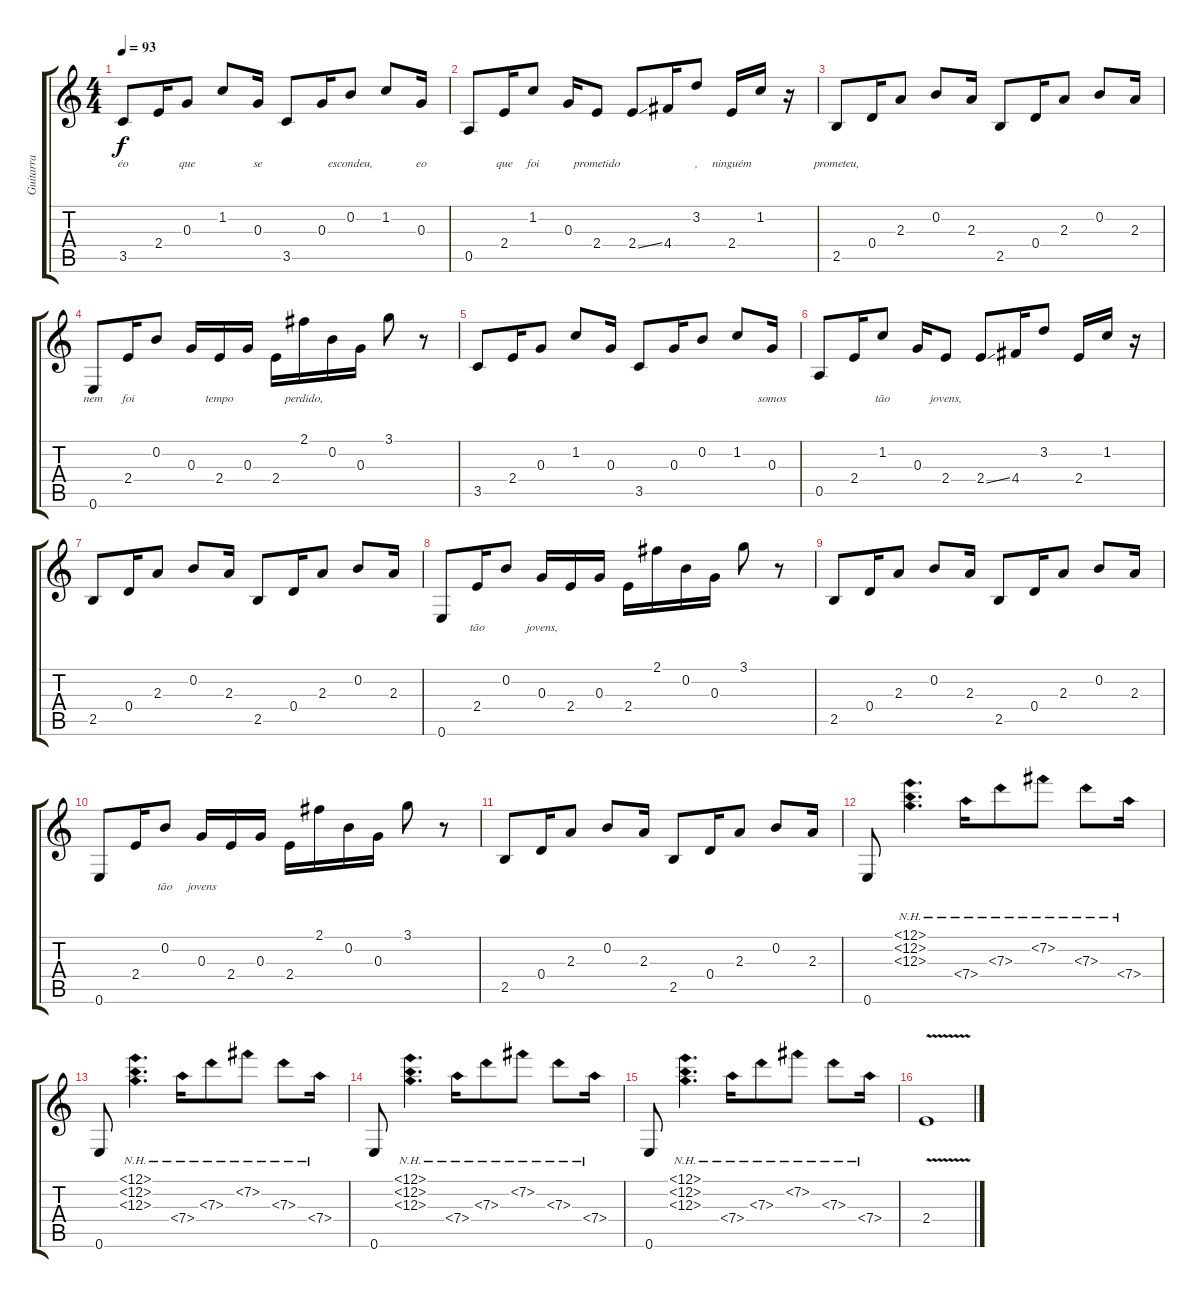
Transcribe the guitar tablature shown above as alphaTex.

\track ("Guitarra" "Guitarra") {instrument acousticguitarnylon}
\staff {score tabs}
\tuning (E4 B3 G3 D3 A2 E2) {hide}
\ts (4 4)
\tempo 93
\clef g2
\ks c
3.5.8{lyrics (0 "éo") lyrics (1 "") lyrics (2 "") lyrics (3 "") lyrics (4 "") dy f} 2.4.16{lyrics (0 "") lyrics (1 "") lyrics (2 "") lyrics (3 "") lyrics (4 "")} 0.3.8{lyrics (0 "que") lyrics (1 "") lyrics (2 "") lyrics (3 "") lyrics (4 "")} 1.2.8{lyrics (0 "") lyrics (1 "") lyrics (2 "") lyrics (3 "") lyrics (4 "")} 0.3.16{lyrics (0 "se") lyrics (1 "") lyrics (2 "") lyrics (3 "") lyrics (4 "")} 3.5.8{lyrics (0 "") lyrics (1 "") lyrics (2 "") lyrics (3 "") lyrics (4 "")} 0.3.16{lyrics (0 "") lyrics (1 "") lyrics (2 "") lyrics (3 "") lyrics (4 "")} 0.2.8{lyrics (0 "escondeu,") lyrics (1 "") lyrics (2 "") lyrics (3 "") lyrics (4 "")} 1.2.8{lyrics (0 "") lyrics (1 "") lyrics (2 "") lyrics (3 "") lyrics (4 "")} 0.3.16{lyrics (0 "eo") lyrics (1 "") lyrics (2 "") lyrics (3 "") lyrics (4 "")} |
0.5.8{lyrics (0 "") lyrics (1 "") lyrics (2 "") lyrics (3 "") lyrics (4 "")} 2.4.16{lyrics (0 "que") lyrics (1 "") lyrics (2 "") lyrics (3 "") lyrics (4 "")} 1.2.8{lyrics (0 "foi") lyrics (1 "") lyrics (2 "") lyrics (3 "") lyrics (4 "")} 0.3.16{lyrics (0 "") lyrics (1 "") lyrics (2 "") lyrics (3 "") lyrics (4 "")} 2.4.8{lyrics (0 "prometido") lyrics (1 "") lyrics (2 "") lyrics (3 "") lyrics (4 "")} 2.4{ss}.8{lyrics (0 "") lyrics (1 "") lyrics (2 "") lyrics (3 "") lyrics (4 "")} 4.4.16{lyrics (0 "") lyrics (1 "") lyrics (2 "") lyrics (3 "") lyrics (4 "")} 3.2.8{lyrics (0 ",") lyrics (1 "") lyrics (2 "") lyrics (3 "") lyrics (4 "")} 2.4.16{lyrics (0 "ninguém") lyrics (1 "") lyrics (2 "") lyrics (3 "") lyrics (4 "")} 1.2.16{lyrics (0 "") lyrics (1 "") lyrics (2 "") lyrics (3 "") lyrics (4 "")} r.16 |
2.5.8{lyrics (0 "prometeu,") lyrics (1 "") lyrics (2 "") lyrics (3 "") lyrics (4 "")} 0.4.16{lyrics (0 "") lyrics (1 "") lyrics (2 "") lyrics (3 "") lyrics (4 "")} 2.3.8{lyrics (0 "") lyrics (1 "") lyrics (2 "") lyrics (3 "") lyrics (4 "")} 0.2.8{lyrics (0 "") lyrics (1 "") lyrics (2 "") lyrics (3 "") lyrics (4 "")} 2.3.16{lyrics (0 "") lyrics (1 "") lyrics (2 "") lyrics (3 "") lyrics (4 "")} 2.5.8{lyrics (0 "") lyrics (1 "") lyrics (2 "") lyrics (3 "") lyrics (4 "")} 0.4.16{lyrics (0 "") lyrics (1 "") lyrics (2 "") lyrics (3 "") lyrics (4 "")} 2.3.8{lyrics (0 "") lyrics (1 "") lyrics (2 "") lyrics (3 "") lyrics (4 "")} 0.2.8{lyrics (0 "") lyrics (1 "") lyrics (2 "") lyrics (3 "") lyrics (4 "")} 2.3.16{lyrics (0 "") lyrics (1 "") lyrics (2 "") lyrics (3 "") lyrics (4 "")} |
0.6.8{lyrics (0 "nem") lyrics (1 "") lyrics (2 "") lyrics (3 "") lyrics (4 "")} 2.4.16{lyrics (0 "foi") lyrics (1 "") lyrics (2 "") lyrics (3 "") lyrics (4 "")} 0.2.8{lyrics (0 "") lyrics (1 "") lyrics (2 "") lyrics (3 "") lyrics (4 "")} 0.3.16{lyrics (0 "") lyrics (1 "") lyrics (2 "") lyrics (3 "") lyrics (4 "")} 2.4.16{lyrics (0 "tempo") lyrics (1 "") lyrics (2 "") lyrics (3 "") lyrics (4 "")} 0.3.16{lyrics (0 "") lyrics (1 "") lyrics (2 "") lyrics (3 "") lyrics (4 "")} 2.4.16{lyrics (0 "") lyrics (1 "") lyrics (2 "") lyrics (3 "") lyrics (4 "")} 2.1.16{lyrics (0 "perdido,") lyrics (1 "") lyrics (2 "") lyrics (3 "") lyrics (4 "")} 0.2.16{lyrics (0 "") lyrics (1 "") lyrics (2 "") lyrics (3 "") lyrics (4 "")} 0.3.16{lyrics (0 "") lyrics (1 "") lyrics (2 "") lyrics (3 "") lyrics (4 "")} 3.1.8{lyrics (0 "") lyrics (1 "") lyrics (2 "") lyrics (3 "") lyrics (4 "")} r.8 |
3.5.8{lyrics (0 "") lyrics (1 "") lyrics (2 "") lyrics (3 "") lyrics (4 "")} 2.4.16{lyrics (0 "") lyrics (1 "") lyrics (2 "") lyrics (3 "") lyrics (4 "")} 0.3.8{lyrics (0 "") lyrics (1 "") lyrics (2 "") lyrics (3 "") lyrics (4 "")} 1.2.8{lyrics (0 "") lyrics (1 "") lyrics (2 "") lyrics (3 "") lyrics (4 "")} 0.3.16{lyrics (0 "") lyrics (1 "") lyrics (2 "") lyrics (3 "") lyrics (4 "")} 3.5.8{lyrics (0 "") lyrics (1 "") lyrics (2 "") lyrics (3 "") lyrics (4 "")} 0.3.16{lyrics (0 "") lyrics (1 "") lyrics (2 "") lyrics (3 "") lyrics (4 "")} 0.2.8{lyrics (0 "") lyrics (1 "") lyrics (2 "") lyrics (3 "") lyrics (4 "")} 1.2.8{lyrics (0 "") lyrics (1 "") lyrics (2 "") lyrics (3 "") lyrics (4 "")} 0.3.16{lyrics (0 "somos") lyrics (1 "") lyrics (2 "") lyrics (3 "") lyrics (4 "")} |
0.5.8{lyrics (0 "") lyrics (1 "") lyrics (2 "") lyrics (3 "") lyrics (4 "")} 2.4.16{lyrics (0 "") lyrics (1 "") lyrics (2 "") lyrics (3 "") lyrics (4 "")} 1.2.8{lyrics (0 "tão") lyrics (1 "") lyrics (2 "") lyrics (3 "") lyrics (4 "")} 0.3.16{lyrics (0 "") lyrics (1 "") lyrics (2 "") lyrics (3 "") lyrics (4 "")} 2.4.8{lyrics (0 "jovens,") lyrics (1 "") lyrics (2 "") lyrics (3 "") lyrics (4 "")} 2.4{ss}.8{lyrics (0 "") lyrics (1 "") lyrics (2 "") lyrics (3 "") lyrics (4 "")} 4.4.16{lyrics (0 "") lyrics (1 "") lyrics (2 "") lyrics (3 "") lyrics (4 "")} 3.2.8{lyrics (0 "") lyrics (1 "") lyrics (2 "") lyrics (3 "") lyrics (4 "")} 2.4.16{lyrics (0 "") lyrics (1 "") lyrics (2 "") lyrics (3 "") lyrics (4 "")} 1.2.16{lyrics (0 "") lyrics (1 "") lyrics (2 "") lyrics (3 "") lyrics (4 "")} r.16 |
2.5.8{lyrics (0 "") lyrics (1 "") lyrics (2 "") lyrics (3 "") lyrics (4 "")} 0.4.16{lyrics (0 "") lyrics (1 "") lyrics (2 "") lyrics (3 "") lyrics (4 "")} 2.3.8{lyrics (0 "") lyrics (1 "") lyrics (2 "") lyrics (3 "") lyrics (4 "")} 0.2.8{lyrics (0 "") lyrics (1 "") lyrics (2 "") lyrics (3 "") lyrics (4 "")} 2.3.16{lyrics (0 "") lyrics (1 "") lyrics (2 "") lyrics (3 "") lyrics (4 "")} 2.5.8{lyrics (0 "") lyrics (1 "") lyrics (2 "") lyrics (3 "") lyrics (4 "")} 0.4.16{lyrics (0 "") lyrics (1 "") lyrics (2 "") lyrics (3 "") lyrics (4 "")} 2.3.8{lyrics (0 "") lyrics (1 "") lyrics (2 "") lyrics (3 "") lyrics (4 "")} 0.2.8{lyrics (0 "") lyrics (1 "") lyrics (2 "") lyrics (3 "") lyrics (4 "")} 2.3.16{lyrics (0 "") lyrics (1 "") lyrics (2 "") lyrics (3 "") lyrics (4 "")} |
0.6.8{lyrics (0 "") lyrics (1 "") lyrics (2 "") lyrics (3 "") lyrics (4 "")} 2.4.16{lyrics (0 "tão") lyrics (1 "") lyrics (2 "") lyrics (3 "") lyrics (4 "")} 0.2.8{lyrics (0 "") lyrics (1 "") lyrics (2 "") lyrics (3 "") lyrics (4 "")} 0.3.16{lyrics (0 "jovens,") lyrics (1 "") lyrics (2 "") lyrics (3 "") lyrics (4 "")} 2.4.16{lyrics (0 "") lyrics (1 "") lyrics (2 "") lyrics (3 "") lyrics (4 "")} 0.3.16{lyrics (0 "") lyrics (1 "") lyrics (2 "") lyrics (3 "") lyrics (4 "")} 2.4.16{lyrics (0 "") lyrics (1 "") lyrics (2 "") lyrics (3 "") lyrics (4 "")} 2.1.16{lyrics (0 "") lyrics (1 "") lyrics (2 "") lyrics (3 "") lyrics (4 "")} 0.2.16{lyrics (0 "") lyrics (1 "") lyrics (2 "") lyrics (3 "") lyrics (4 "")} 0.3.16{lyrics (0 "") lyrics (1 "") lyrics (2 "") lyrics (3 "") lyrics (4 "")} 3.1.8{lyrics (0 "") lyrics (1 "") lyrics (2 "") lyrics (3 "") lyrics (4 "")} r.8 |
2.5.8{lyrics (0 "") lyrics (1 "") lyrics (2 "") lyrics (3 "") lyrics (4 "")} 0.4.16{lyrics (0 "") lyrics (1 "") lyrics (2 "") lyrics (3 "") lyrics (4 "")} 2.3.8{lyrics (0 "") lyrics (1 "") lyrics (2 "") lyrics (3 "") lyrics (4 "")} 0.2.8{lyrics (0 "") lyrics (1 "") lyrics (2 "") lyrics (3 "") lyrics (4 "")} 2.3.16{lyrics (0 "") lyrics (1 "") lyrics (2 "") lyrics (3 "") lyrics (4 "")} 2.5.8{lyrics (0 "") lyrics (1 "") lyrics (2 "") lyrics (3 "") lyrics (4 "")} 0.4.16{lyrics (0 "") lyrics (1 "") lyrics (2 "") lyrics (3 "") lyrics (4 "")} 2.3.8{lyrics (0 "") lyrics (1 "") lyrics (2 "") lyrics (3 "") lyrics (4 "")} 0.2.8{lyrics (0 "") lyrics (1 "") lyrics (2 "") lyrics (3 "") lyrics (4 "")} 2.3.16{lyrics (0 "") lyrics (1 "") lyrics (2 "") lyrics (3 "") lyrics (4 "")} |
0.6.8{lyrics (0 "") lyrics (1 "") lyrics (2 "") lyrics (3 "") lyrics (4 "")} 2.4.16{lyrics (0 "") lyrics (1 "") lyrics (2 "") lyrics (3 "") lyrics (4 "")} 0.2.8{lyrics (0 "tão") lyrics (1 "") lyrics (2 "") lyrics (3 "") lyrics (4 "")} 0.3.16{lyrics (0 "jovens") lyrics (1 "") lyrics (2 "") lyrics (3 "") lyrics (4 "")} 2.4.16 0.3.16 2.4.16 2.1.16 0.2.16 0.3.16 3.1.8 r.8 |
2.5.8 0.4.16 2.3.8 0.2.8 2.3.16 2.5.8 0.4.16 2.3.8 0.2.8 2.3.16 |
0.6.8 (12.1{nh} 12.2{nh} 12.3{nh}).4{d} 7.4{nh}.16 7.3{nh}.8 7.2{nh}.8 7.3{nh}.8 7.4{nh}.16 |
0.6.8 (12.1{nh} 12.2{nh} 12.3{nh}).4{d} 7.4{nh}.16 7.3{nh}.8 7.2{nh}.8 7.3{nh}.8 7.4{nh}.16 |
0.6.8 (12.1{nh} 12.2{nh} 12.3{nh}).4{d} 7.4{nh}.16 7.3{nh}.8 7.2{nh}.8 7.3{nh}.8 7.4{nh}.16 |
0.6.8 (12.1{nh} 12.2{nh} 12.3{nh}).4{d} 7.4{nh}.16 7.3{nh}.8 7.2{nh}.8 7.3{nh}.8 7.4{nh}.16 |
2.4{v}.1
